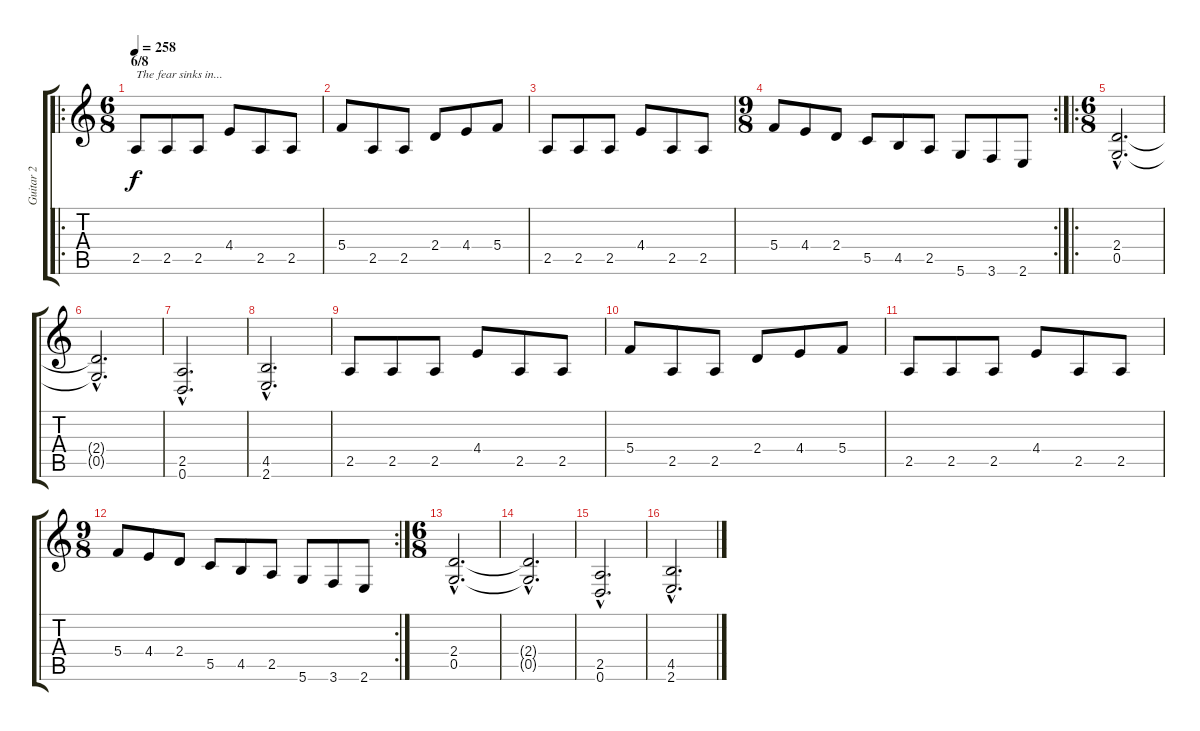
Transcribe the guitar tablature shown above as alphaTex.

\track ("Guitar 2" "Guitar 2") {instrument distortionguitar}
\staff {score tabs}
\tuning (D4 A3 F3 C3 G2 D2) {hide}
\ro
\ts (6 8)
\section ("" "6/8")
\tempo 258
\clef g2
\ks c
2.5.8{txt "The fear sinks in..." dy f} 2.5.8 2.5.8 4.4.8 2.5.8 2.5.8 |
5.4.8 2.5.8 2.5.8 2.4.8 4.4.8 5.4.8 |
2.5.8 2.5.8 2.5.8 4.4.8 2.5.8 2.5.8 |
\rc 2
\ts (9 8)
5.4.8 4.4.8 2.4.8 5.5.8 4.5.8 2.5.8 5.6.8 3.6.8 2.6.8 |
\ro
\ts (6 8)
(2.4{hac} 0.5{hac}).2{d} |
(2.4{hac t} 0.5{hac t}).2{d} |
(2.5{hac} 0.6{hac}).2{d} |
(4.5{hac} 2.6{hac}).2{d} |
2.5.8 2.5.8 2.5.8 4.4.8 2.5.8 2.5.8 |
5.4.8 2.5.8 2.5.8 2.4.8 4.4.8 5.4.8 |
2.5.8 2.5.8 2.5.8 4.4.8 2.5.8 2.5.8 |
\rc 2
\ts (9 8)
5.4.8 4.4.8 2.4.8 5.5.8 4.5.8 2.5.8 5.6.8 3.6.8 2.6.8 |
\ts (6 8)
(2.4{hac} 0.5{hac}).2{d} |
(2.4{hac t} 0.5{hac t}).2{d} |
(2.5{hac} 0.6{hac}).2{d} |
(4.5{hac} 2.6{hac}).2{d}
